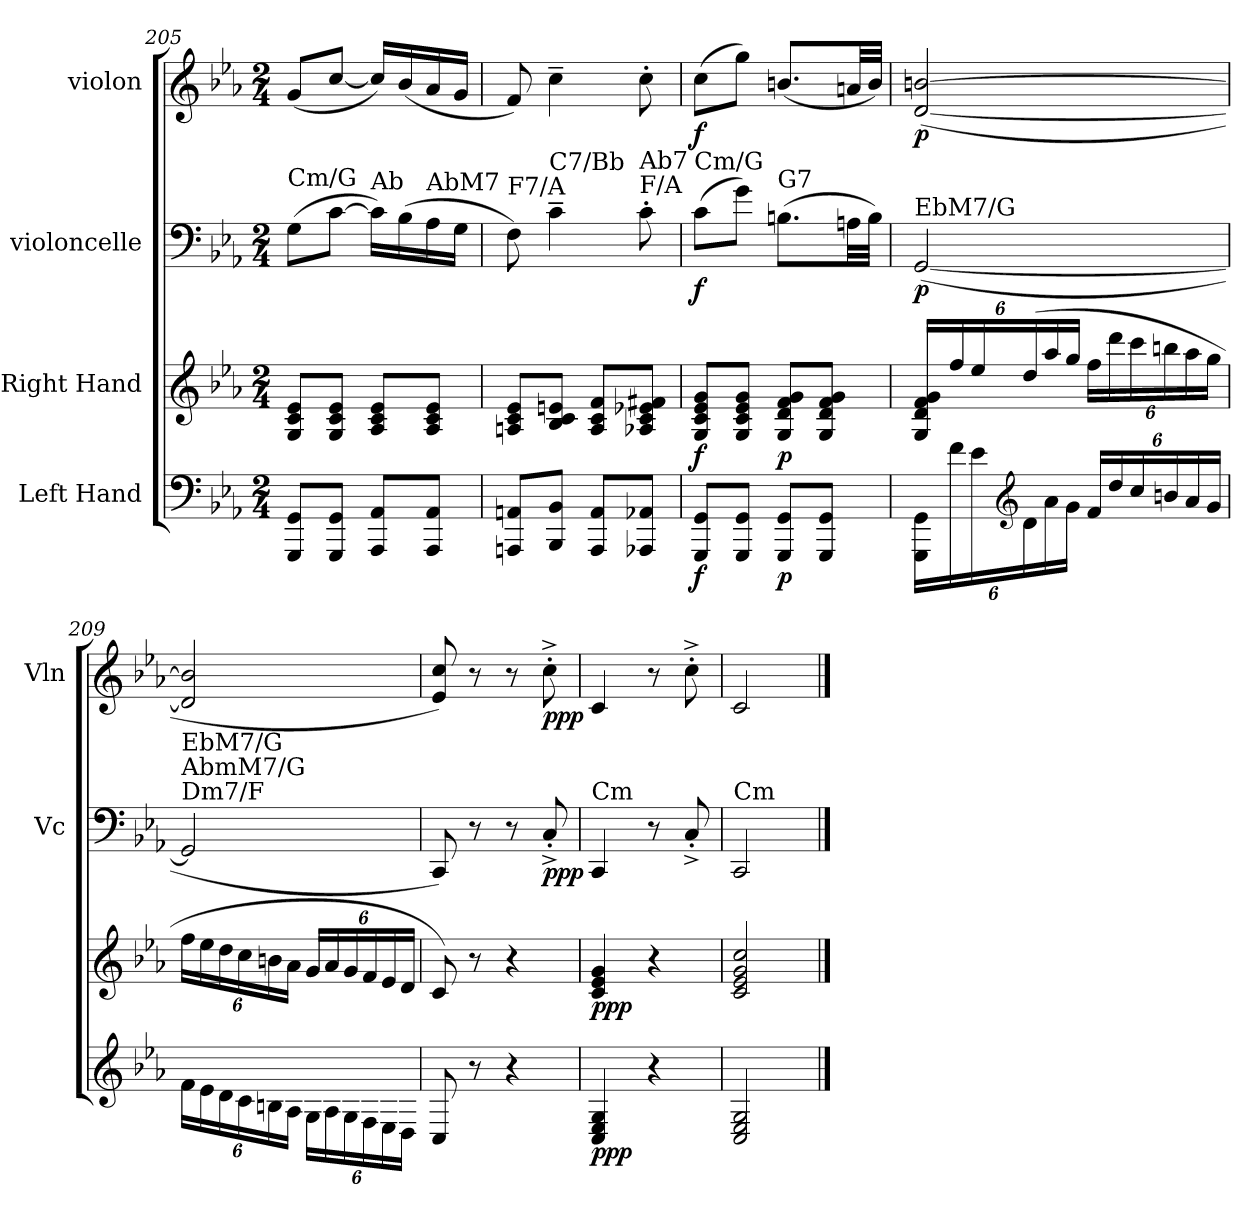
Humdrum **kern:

**kern	**dynam	**kern	**dynam	**kern	**dynam	**kern	**dynam
*part4	*part4	*part3	*part3	*part2	*part2	*part1	*part1
*staff4	*staff4	*staff3	*staff3	*staff2	*staff2	*staff1	*staff1
*I"Left Hand	*	*I"Right Hand	*	*I"violoncelle	*	*I"violon	*
*	*	*	*	*I'Vc	*	*I'Vln	*
*clefF4	*	*clefG2	*	*clefF4	*	*clefG2	*
*k[b-e-a-]	*	*k[b-e-a-]	*	*k[b-e-a-]	*	*k[b-e-a-]	*
*M2/4	*	*M2/4	*	*M2/4	*	*M2/4	*
=205	=205	=205	=205	=205	=205	=205	=205
!	!	!	!	!LO:TX:a:t=Cm/G	!	!	!
8GGGi/ 8GGi/L	.	8Gi/ 8cj/ 8e-i/L	.	(>8Gi\L	.	(<8g/L	.
8GGGi/ 8GGi/J	.	8Gi/ 8cj/ 8e-i/J	.	[8cj\J	.	[8cc/J	.
!	!	!	!	!LO:TX:a:t=Ab	!	!	!
8AAA-j/ 8AA-j/L	.	8A-j/ 8ci/ 8e-i/L	.	16ci\LL])	.	16cc/LL])	.
.	.	.	.	(>16B-\	.	(<16b-/	.
!	!	!	!	!LO:TX:a:t=AbM7	!	!	!
8AAA-j/ 8AA-j/J	.	8A-j/ 8ci/ 8e-i/J	.	16A-j\	.	16a-/	.
.	.	.	.	16Gi\JJ	.	16g/JJ	.
=206	=206	=206	=206	=206	=206	=206	=206
!	!	!	!	!LO:TX:a:t=F7/A	!	!	!
8AAAni/ 8AAni/L	.	8Ani/ 8ci/ 8e-i/L	.	8Fj\)	.	8f/)	.
!	!	!	!	!LO:TX:a:t=C7/Bb	!	!	!
8BBB-i/ 8BB-i/J	.	8B-i/ 8cj/ 8eni/J	.	4c~j\	.	4cc~\	.
8AAAi/ 8AAi/L	.	8Ai/ 8ci/ 8fj/L	.	.	.	.	.
!	!	!	!	!LO:TX:a:t=F/A	!	!	!
!	!	!	!	!LO:TX:a:t=Ab7	!	!	!
8AAA-Xj/ 8AA-Xj/J	.	8A-Xj/ 8ci/ 8e-Xi/ 8f#Xi/J	.	8c'i\	.	8cc'\	.
=207	=207	=207	=207	=207	=207	=207	=207
!	!	!	!	!LO:TX:a:t=Cm/G	!	!	!
!	!LO:DY:b	!	!LO:DY:b	!	!LO:DY:b	!	!LO:DY:b
8GGGi/ 8GGi/L	f	8Gi/ 8cj/ 8e-i/ 8gi/L	f	(>8cj\L	f	(>8cc\L	f
8GGGi/ 8GGi/J	.	8Gi/ 8cj/ 8e-i/ 8gi/J	.	8gi\J)	.	8gg\J)	.
!	!	!	!	!LO:TX:a:t=G7	!	!	!
!	!LO:DY:b	!	!LO:DY:b	!	!	!	!
8GGGj/ 8GGj/L	p	8Gj/ 8di/ 8fi/ 8gj/L	p	(>8.Bni\L	.	(<8.bn/L	.
8GGGj/ 8GGj/J	.	8Gj/ 8di/ 8fi/ 8gj/J	.	.	.	.	.
.	.	.	.	32An\LL	.	32an/LL	.
.	.	.	.	32Bi\JJJ)	.	32b/JJJ)	.
!!LO:LB:g=z
=208	=208	=208	=208	=208	=208	=208	=208
*Xbrackettup	*	*Xbrackettup	*	*	*	*	*
!	!	!	!	!LO:TX:a:t=EbM7/G	!	!	!
!	!	!	!	!	!LO:DY:b	!	!LO:DY:b
24GGGi\ 24GGi\LL	.	24Gi/ 24di/ 24f/ 24gi/LL	.	(>[2GGi/	p	(>[2d/ [2bn/	p
24f\	.	24ff/	.	.	.	.	.
24e-j\	.	24ee-j/	.	.	.	.	.
*clefG2	*	*	*	*	*	*	*
24d\	.	(>24dd/	.	.	.	.	.
24a-\	.	24aa-/	.	.	.	.	.
24g\JJ	.	24gg/JJ	.	.	.	.	.
24fi/LL	.	24ffi\LL	.	.	.	.	.
24ddj/	.	24dddj\	.	.	.	.	.
24cci/	.	24ccci\	.	.	.	.	.
24bni/	.	24bbni\	.	.	.	.	.
24a-j/	.	24aa-j\	.	.	.	.	.
24gi/JJ	.	24ggi\JJ	.	.	.	.	.
=209	=209	=209	=209	=209	=209	=209	=209
!	!	!	!	!LO:TX:a:t=Dm7/F	!	!	!
!	!	!	!	!LO:TX:a:t=AbmM7/G	!	!	!
!	!	!	!	!LO:TX:a:t=EbM7/G	!	!	!
24f\LL	.	24ff\LL	.	2GGi/]	.	2d/] 2b/]	.
24e-j\	.	24ee-j\	.	.	.	.	.
24di\	.	24ddi\	.	.	.	.	.
24c\	.	24cc\	.	.	.	.	.
24Bn\	.	24bn\	.	.	.	.	.
24A-\JJ	.	24a-\JJ	.	.	.	.	.
24G\LL	.	24g/LL	.	.	.	.	.
24A-\	.	24a-/	.	.	.	.	.
24G\	.	24g/	.	.	.	.	.
24F\	.	24f/	.	.	.	.	.
24E-\	.	24e-/	.	.	.	.	.
24D\JJ	.	24d/JJ	.	.	.	.	.
=210	=210	=210	=210	=210	=210	=210	=210
8C/	.	8c/)	.	8CC/)	.	8e-/ 8cc/)	.
8r	.	8r	.	8r	.	8r	.
4r	.	4r	.	8r	.	8r	.
!	!	!	!	!	!LO:DY:b	!	!LO:DY:b
.	.	.	.	8C'^/	ppp	8cc'^\	ppp
=211	=211	=211	=211	=211	=211	=211	=211
!	!	!	!	!LO:TX:a:t=Cm	!	!	!
!	!LO:DY:b	!	!LO:DY:b	!	!	!	!
4Cj/ 4E-i/ 4Gi/	ppp	4cj/ 4e-i/ 4gi/	ppp	4CCj/	.	4c/	.
4r	.	4r	.	8r	.	8r	.
.	.	.	.	8C'^/	.	8cc'^\	.
=212	=212	=212	=212	=212	=212	=212	=212
!	!	!	!	!LO:TX:a:t=Cm	!	!	!
2Cj/ 2E-i/ 2Gi/	.	2cj/ 2e-i/ 2gi/ 2ccj/	.	2CCj/	.	2c/	.
==	==	==	==	==	==	==	==
*-	*-	*-	*-	*-	*-	*-	*-
